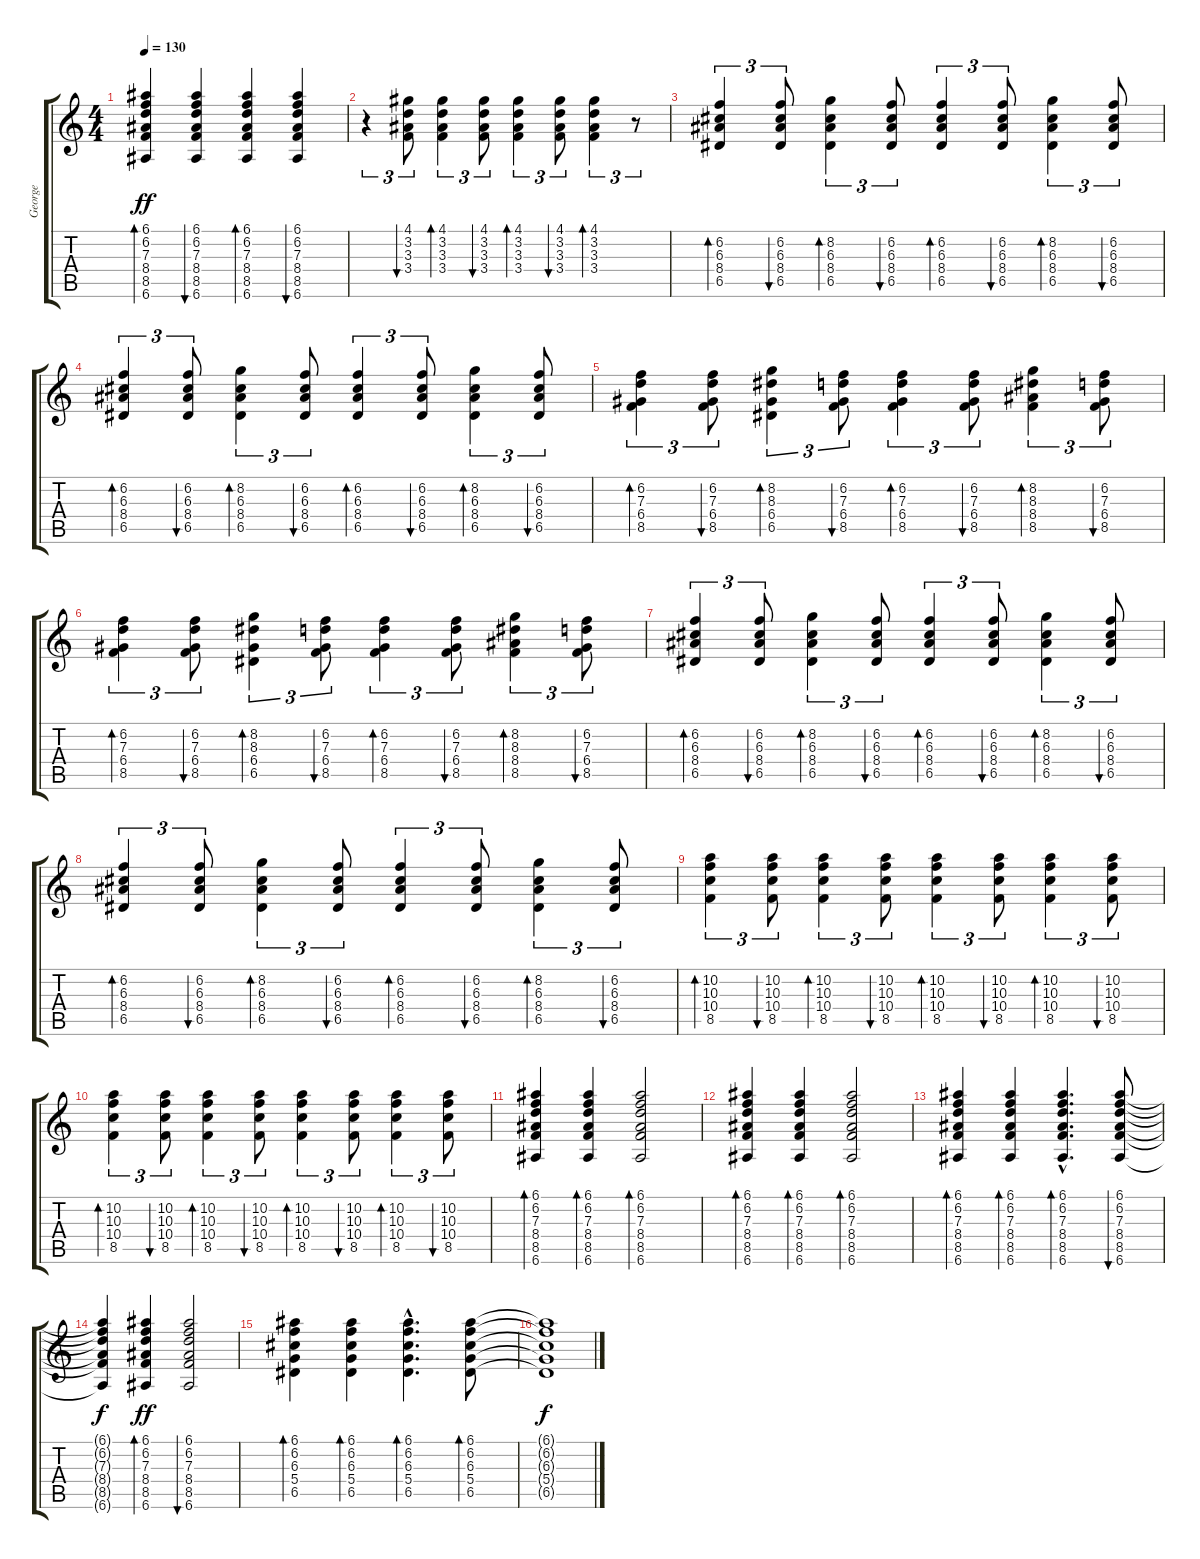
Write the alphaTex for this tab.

\track ("George" "George") {instrument electricguitarclean}
\staff {score tabs}
\tuning (E4 B3 G3 D3 A2 E2) {hide}
\ts (4 4)
\tempo 130
\clef g2
\ks c
(6.1 6.2 7.3 8.4 8.5 6.6).4{bd 60 dy ff} (6.1 6.2 7.3 8.4 8.5 6.6).4{bu 60} (6.1 6.2 7.3 8.4 8.5 6.6).4{bd 60} (6.1 6.2 7.3 8.4 8.5 6.6).4{bu 60} |
r.4{tu (3 2)} (4.1 3.2 3.3 3.4).8{tu (3 2) bu 60} (4.1 3.2 3.3 3.4).4{tu (3 2) bd 60} (4.1 3.2 3.3 3.4).8{tu (3 2) bu 60} (4.1 3.2 3.3 3.4).4{tu (3 2) bd 60} (4.1 3.2 3.3 3.4).8{tu (3 2) bu 60} (4.1 3.2 3.3 3.4).4{tu (3 2) bd 60} r.8{tu (3 2)} |
(6.2 6.3 8.4 6.5).4{tu (3 2) bd 60} (6.2 6.3 8.4 6.5).8{tu (3 2) bu 60} (8.2 6.3 8.4 6.5).4{tu (3 2) bd 60} (6.2 6.3 8.4 6.5).8{tu (3 2) bu 60} (6.2 6.3 8.4 6.5).4{tu (3 2) bd 60} (6.2 6.3 8.4 6.5).8{tu (3 2) bu 60} (8.2 6.3 8.4 6.5).4{tu (3 2) bd 60} (6.2 6.3 8.4 6.5).8{tu (3 2) bu 60} |
(6.2 6.3 8.4 6.5).4{tu (3 2) bd 60} (6.2 6.3 8.4 6.5).8{tu (3 2) bu 60} (8.2 6.3 8.4 6.5).4{tu (3 2) bd 60} (6.2 6.3 8.4 6.5).8{tu (3 2) bu 60} (6.2 6.3 8.4 6.5).4{tu (3 2) bd 60} (6.2 6.3 8.4 6.5).8{tu (3 2) bu 60} (8.2 6.3 8.4 6.5).4{tu (3 2) bd 60} (6.2 6.3 8.4 6.5).8{tu (3 2) bu 60} |
(6.2 7.3 6.4 8.5).4{tu (3 2) bd 60} (6.2 7.3 6.4 8.5).8{tu (3 2) bu 60} (8.2 8.3 6.4 6.5).4{tu (3 2) bd 60} (6.2 7.3 6.4 8.5).8{tu (3 2) bu 60} (6.2 7.3 6.4 8.5).4{tu (3 2) bd 60} (6.2 7.3 6.4 8.5).8{tu (3 2) bu 60} (8.2 8.3 8.4 8.5).4{tu (3 2) bd 60} (6.2 7.3 6.4 8.5).8{tu (3 2) bu 60} |
(6.2 7.3 6.4 8.5).4{tu (3 2) bd 60} (6.2 7.3 6.4 8.5).8{tu (3 2) bu 60} (8.2 8.3 6.4 6.5).4{tu (3 2) bd 60} (6.2 7.3 6.4 8.5).8{tu (3 2) bu 60} (6.2 7.3 6.4 8.5).4{tu (3 2) bd 60} (6.2 7.3 6.4 8.5).8{tu (3 2) bu 60} (8.2 8.3 8.4 8.5).4{tu (3 2) bd 60} (6.2 7.3 6.4 8.5).8{tu (3 2) bu 60} |
(6.2 6.3 8.4 6.5).4{tu (3 2) bd 60} (6.2 6.3 8.4 6.5).8{tu (3 2) bu 60} (8.2 6.3 8.4 6.5).4{tu (3 2) bd 60} (6.2 6.3 8.4 6.5).8{tu (3 2) bu 60} (6.2 6.3 8.4 6.5).4{tu (3 2) bd 60} (6.2 6.3 8.4 6.5).8{tu (3 2) bu 60} (8.2 6.3 8.4 6.5).4{tu (3 2) bd 60} (6.2 6.3 8.4 6.5).8{tu (3 2) bu 60} |
(6.2 6.3 8.4 6.5).4{tu (3 2) bd 60} (6.2 6.3 8.4 6.5).8{tu (3 2) bu 60} (8.2 6.3 8.4 6.5).4{tu (3 2) bd 60} (6.2 6.3 8.4 6.5).8{tu (3 2) bu 60} (6.2 6.3 8.4 6.5).4{tu (3 2) bd 60} (6.2 6.3 8.4 6.5).8{tu (3 2) bu 60} (8.2 6.3 8.4 6.5).4{tu (3 2) bd 60} (6.2 6.3 8.4 6.5).8{tu (3 2) bu 60} |
(10.2 10.3 10.4 8.5).4{tu (3 2) bd 60} (10.2 10.3 10.4 8.5).8{tu (3 2) bu 60} (10.2 10.3 10.4 8.5).4{tu (3 2) bd 60} (10.2 10.3 10.4 8.5).8{tu (3 2) bu 60} (10.2 10.3 10.4 8.5).4{tu (3 2) bd 60} (10.2 10.3 10.4 8.5).8{tu (3 2) bu 60} (10.2 10.3 10.4 8.5).4{tu (3 2) bd 60} (10.2 10.3 10.4 8.5).8{tu (3 2) bu 60} |
(10.2 10.3 10.4 8.5).4{tu (3 2) bd 60} (10.2 10.3 10.4 8.5).8{tu (3 2) bu 60} (10.2 10.3 10.4 8.5).4{tu (3 2) bd 60} (10.2 10.3 10.4 8.5).8{tu (3 2) bu 60} (10.2 10.3 10.4 8.5).4{tu (3 2) bd 60} (10.2 10.3 10.4 8.5).8{tu (3 2) bu 60} (10.2 10.3 10.4 8.5).4{tu (3 2) bd 60} (10.2 10.3 10.4 8.5).8{tu (3 2) bu 60} |
(6.1 6.2 7.3 8.4 8.5 6.6).4{bd 60} (6.1 6.2 7.3 8.4 8.5 6.6).4{bd 60} (6.1 6.2 7.3 8.4 8.5 6.6).2{bd 60} |
(6.1 6.2 7.3 8.4 8.5 6.6).4{bd 60} (6.1 6.2 7.3 8.4 8.5 6.6).4{bd 60} (6.1 6.2 7.3 8.4 8.5 6.6).2{bd 60} |
(6.1 6.2 7.3 8.4 8.5 6.6).4{bd 60} (6.1 6.2 7.3 8.4 8.5 6.6).4{bd 60} (6.1{hac} 6.2{hac} 7.3{hac} 8.4{hac} 8.5{hac} 6.6{hac}).4{d bd 60} (6.1 6.2 7.3 8.4 8.5 6.6).8{bu 60} |
(6.1{t} 6.2{t} 7.3{t} 8.4{t} 8.5{t} 6.6{t}).4{dy f} (6.1 6.2 7.3 8.4 8.5 6.6).4{bd 60 dy ff} (6.1 6.2 7.3 8.4 8.5 6.6).2{bu 60} |
(6.1 6.2 6.3 5.4 6.5).4{bd 60} (6.1 6.2 6.3 5.4 6.5).4{bd 60} (6.1{hac} 6.2{hac} 6.3{hac} 5.4{hac} 6.5{hac}).4{d bd 60} (6.1 6.2 6.3 5.4 6.5).8{bd 60} |
(6.1{t} 6.2{t} 6.3{t} 5.4{t} 6.5{t}).1{dy f}
